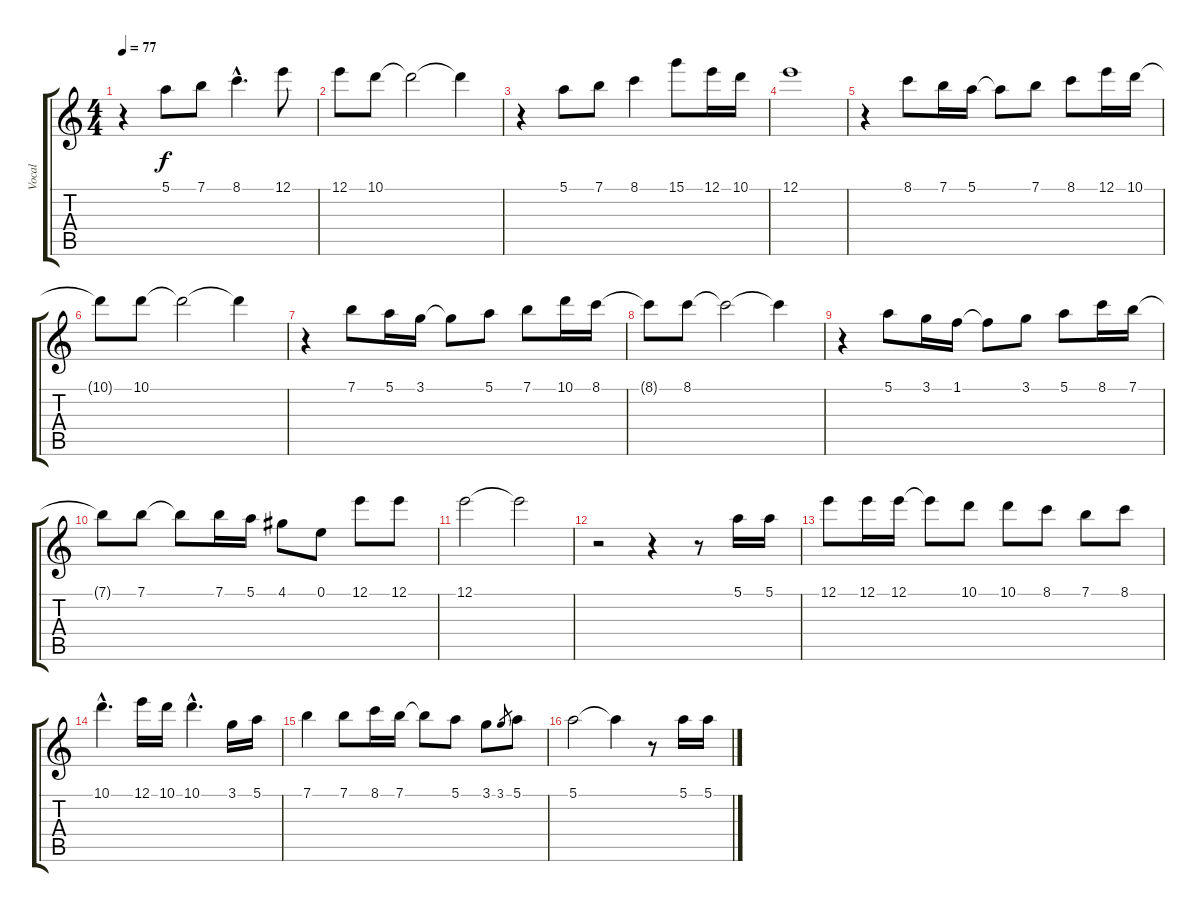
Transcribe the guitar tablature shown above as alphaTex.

\track ("Vocal" "Vocal") {instrument distortionguitar}
\staff {score tabs}
\tuning (E4 B3 G3 D3 A2 E2) {hide}
\ts (4 4)
\tempo 77
\clef g2
\ks c
r.4{dy f} 5.1.8 7.1.8 8.1{hac}.4{d} 12.1.8 |
12.1.8 10.1.8 10.1{t}.2 10.1{t}.4 |
r.4 5.1.8 7.1.8 8.1.4 15.1.8 12.1.16 10.1.16 |
12.1.1 |
r.4 8.1.8 7.1.16 5.1.16 5.1{t}.8 7.1.8 8.1.8 12.1.16 10.1.16 |
10.1{t}.8 10.1.8 10.1{t}.2 10.1{t}.4 |
r.4 7.1.8 5.1.16 3.1.16 3.1{t}.8 5.1.8 7.1.8 10.1.16 8.1.16 |
8.1{t}.8 8.1.8 8.1{t}.2 8.1{t}.4 |
r.4 5.1.8 3.1.16 1.1.16 1.1{t}.8 3.1.8 5.1.8 8.1.16 7.1.16 |
7.1{t}.8 7.1.8 7.1{t}.8 7.1.16 5.1.16 4.1.8 0.1.8 12.1.8 12.1.8 |
12.1.2 12.1{t}.2 |
r.2 r.4 r.8 5.1.16 5.1.16 |
12.1.8 12.1.16 12.1.16 12.1{t}.8 10.1.8 10.1.8 8.1.8 7.1.8 8.1.8 |
10.1{hac}.4{d} 12.1.16 10.1.16 10.1{hac}.4{d} 3.1.16 5.1.16 |
7.1.4 7.1.8 8.1.16 7.1.16 7.1{t}.8 5.1.8 3.1.8 3.1.8{gr} 5.1.8 |
5.1.2 5.1{t}.4 r.8 5.1.16 5.1.16
